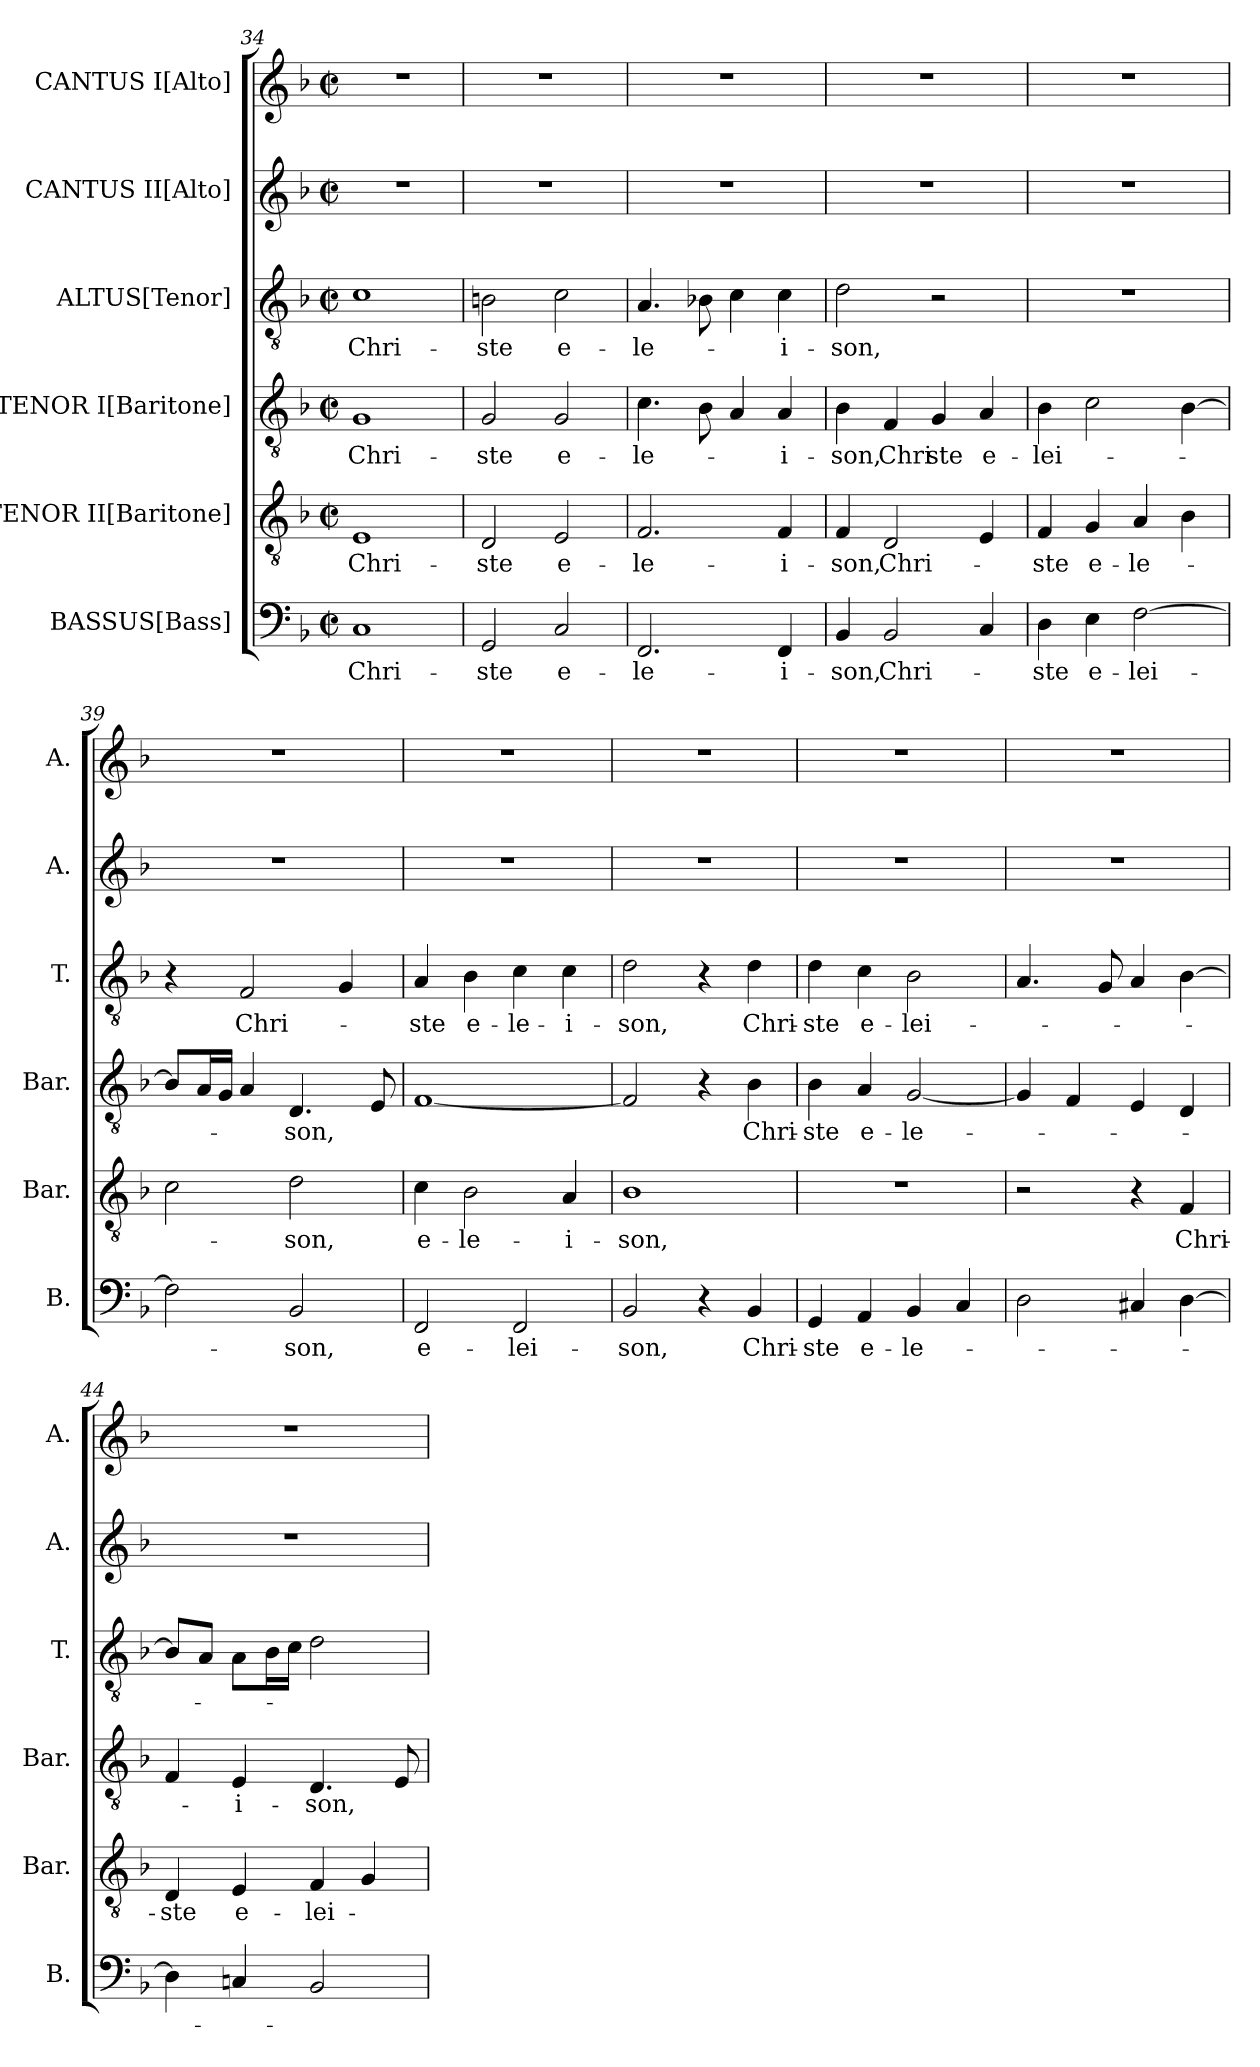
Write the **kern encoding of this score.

**kern	**text	**kern	**text	**kern	**text	**kern	**text	**kern	**kern
*part6	*part6	*part5	*part5	*part4	*part4	*part3	*part3	*part2	*part1
*staff6	*staff6	*staff5	*staff5	*staff4	*staff4	*staff3	*staff3	*staff2	*staff1
*I"BASSUS[Bass]	*	*I"TENOR II[Baritone]	*	*I"TENOR I[Baritone]	*	*I"ALTUS[Tenor]	*	*I"CANTUS II[Alto]	*I"CANTUS I[Alto]
*I'B.	*	*I'Bar.	*	*I'Bar.	*	*I'T.	*	*I'A.	*I'A.
!!LO:PB:g=z
*clefF4	*	*clefGv2	*	*clefGv2	*	*clefGv2	*	*clefG2	*clefG2
*	*	*ITrd7c12	*	*ITrd7c12	*	*ITrd7c12	*	*	*
*k[b-]	*	*k[b-]	*	*k[b-]	*	*k[b-]	*	*k[b-]	*k[b-]
*F:	*	*F:	*	*F:	*	*F:	*	*F:	*F:
*M2/2	*	*M2/2	*	*M2/2	*	*M2/2	*	*M2/2	*M2/2
*met(c|)	*	*met(c|)	*	*met(c|)	*	*met(c|)	*	*met(c|)	*met(c|)
=34	=34	=34	=34	=34	=34	=34	=34	=34	=34
!	!LO:LY:b	!	!LO:LY:b	!	!LO:LY:b	!	!LO:LY:b	!	!
1C	Chri-	1EE	Chri-	1GG	Chri-	1C	Chri-	1r	1r
=35	=35	=35	=35	=35	=35	=35	=35	=35	=35
!	!LO:LY:b	!	!LO:LY:b	!	!LO:LY:b	!	!LO:LY:b	!	!
2GG/	-ste	2DD/	-ste	2GG/	-ste	2BBn\	-ste	1r	1r
!	!LO:LY:b	!	!LO:LY:b	!	!LO:LY:b	!	!LO:LY:b	!	!
2C/	e-	2EE/	e-	2GG/	e-	2C\	e-	.	.
=36	=36	=36	=36	=36	=36	=36	=36	=36	=36
!	!LO:LY:b	!	!LO:LY:b	!	!LO:LY:b	!	!LO:LY:b	!	!
2.FF/	-le-	2.FF/	-le-	4.C\	-le-	4.AA/	-le-	1r	1r
.	.	.	.	8BB-\	.	8BB-X\	.	.	.
.	.	.	.	4AA/	.	4C\	.	.	.
!	!LO:LY:b	!	!LO:LY:b	!	!LO:LY:b	!	!LO:LY:b	!	!
4FF/	-i-	4FF/	-i-	4AA/	-i-	4C\	-i-	.	.
=37	=37	=37	=37	=37	=37	=37	=37	=37	=37
!	!LO:LY:b	!	!LO:LY:b	!	!LO:LY:b	!	!LO:LY:b	!	!
4BB-/	-son,	4FF/	-son,	4BB-\	-son,	2D\	-son,	1r	1r
!	!LO:LY:b	!	!LO:LY:b	!	!LO:LY:b	!	!	!	!
2BB-/	Chri-	2DD/	Chri-	4FF/	Chri-	.	.	.	.
!	!	!	!	!	!LO:LY:b	!	!	!	!
.	.	.	.	4GG/	-ste	2r	.	.	.
!	!	!	!	!	!LO:LY:b	!	!	!	!
4C/	.	4EE/	.	4AA/	e-	.	.	.	.
=38	=38	=38	=38	=38	=38	=38	=38	=38	=38
!	!LO:LY:b	!	!LO:LY:b	!	!LO:LY:b	!	!	!	!
4D\	-ste	4FF/	-ste	4BB-\	-lei-	1r	.	1r	1r
!	!LO:LY:b	!	!LO:LY:b	!	!	!	!	!	!
4E\	e-	4GG/	e-	2C\	.	.	.	.	.
!	!LO:LY:b	!	!LO:LY:b	!	!	!	!	!	!
[>2F\	-lei-	4AA/	-le-	.	.	.	.	.	.
.	.	4BB-\	.	[>4BB-\	.	.	.	.	.
=39	=39	=39	=39	=39	=39	=39	=39	=39	=39
2F\]	.	2C\	.	8BB-/L]	.	4r	.	1r	1r
.	.	.	.	16AA/L	.	.	.	.	.
.	.	.	.	16GG/JJ	.	.	.	.	.
!	!	!	!	!	!	!	!LO:LY:b	!	!
.	.	.	.	4AA/	.	2FF/	Chri-	.	.
!	!LO:LY:b	!	!LO:LY:b	!	!LO:LY:b	!	!	!	!
2BB-/	-son,	2D\	-son,	4.DD/	-son,	.	.	.	.
.	.	.	.	.	.	4GG/	.	.	.
.	.	.	.	8EE/	.	.	.	.	.
=40	=40	=40	=40	=40	=40	=40	=40	=40	=40
!	!LO:LY:b	!	!LO:LY:b	!	!	!	!LO:LY:b	!	!
2FF/	e-	4C\	e-	[<1FF	.	4AA/	-ste	1r	1r
!	!	!	!LO:LY:b	!	!	!	!LO:LY:b	!	!
.	.	2BB-\	-le-	.	.	4BB-\	e-	.	.
!	!LO:LY:b	!	!	!	!	!	!LO:LY:b	!	!
2FF/	-lei-	.	.	.	.	4C\	-le-	.	.
!	!	!	!LO:LY:b	!	!	!	!LO:LY:b	!	!
.	.	4AA/	-i-	.	.	4C\	-i-	.	.
!!LO:LB:g=z
=41	=41	=41	=41	=41	=41	=41	=41	=41	=41
!	!LO:LY:b	!	!LO:LY:b	!	!	!	!LO:LY:b	!	!
2BB-/	-son,	1BB-	-son,	2FF/]	.	2D\	-son,	1r	1r
4r	.	.	.	4r	.	4r	.	.	.
!	!LO:LY:b	!	!	!	!LO:LY:b	!	!LO:LY:b	!	!
4BB-/	Chri-	.	.	4BB-\	Chri-	4D\	Chri-	.	.
=42	=42	=42	=42	=42	=42	=42	=42	=42	=42
!	!LO:LY:b	!	!	!	!LO:LY:b	!	!LO:LY:b	!	!
4GG/	-ste	1r	.	4BB-\	-ste	4D\	-ste	1r	1r
!	!LO:LY:b	!	!	!	!LO:LY:b	!	!LO:LY:b	!	!
4AA/	e-	.	.	4AA/	e-	4C\	e-	.	.
!	!LO:LY:b	!	!	!	!LO:LY:b	!	!LO:LY:b	!	!
4BB-/	-le-	.	.	[<2GG/	-le-	2BB-\	-lei-	.	.
4C/	.	.	.	.	.	.	.	.	.
=43	=43	=43	=43	=43	=43	=43	=43	=43	=43
2D\	.	2r	.	4GG/]	.	4.AA/	.	1r	1r
.	.	.	.	4FF/	.	.	.	.	.
.	.	.	.	.	.	8GG/	.	.	.
4C#X/	.	4r	.	4EE/	.	4AA/	.	.	.
!	!	!	!LO:LY:b	!	!	!	!	!	!
[>4D\	.	4FF/	Chri-	4DD/	.	[>4BB-\	.	.	.
=44	=44	=44	=44	=44	=44	=44	=44	=44	=44
!	!	!	!LO:LY:b	!	!	!	!	!	!
4D\]	.	4DD/	-ste	4FF/	.	8BB-/L]	.	1r	1r
.	.	.	.	.	.	8AA/J	.	.	.
!	!	!	!LO:LY:b	!	!LO:LY:b	!	!	!	!
4Cn/	.	4EE/	e-	4EE/	-i-	8AA\L	.	.	.
.	.	.	.	.	.	16BB-\L	.	.	.
.	.	.	.	.	.	16C\JJ	.	.	.
!	!	!	!LO:LY:b	!	!LO:LY:b	!	!	!	!
2BB-/	.	4FF/	-lei-	4.DD/	-son,	2D\	.	.	.
.	.	4GG/	.	.	.	.	.	.	.
.	.	.	.	8EE/	.	.	.	.	.
=	=	=	=	=	=	=	=	=	=
*-	*-	*-	*-	*-	*-	*-	*-	*-	*-
